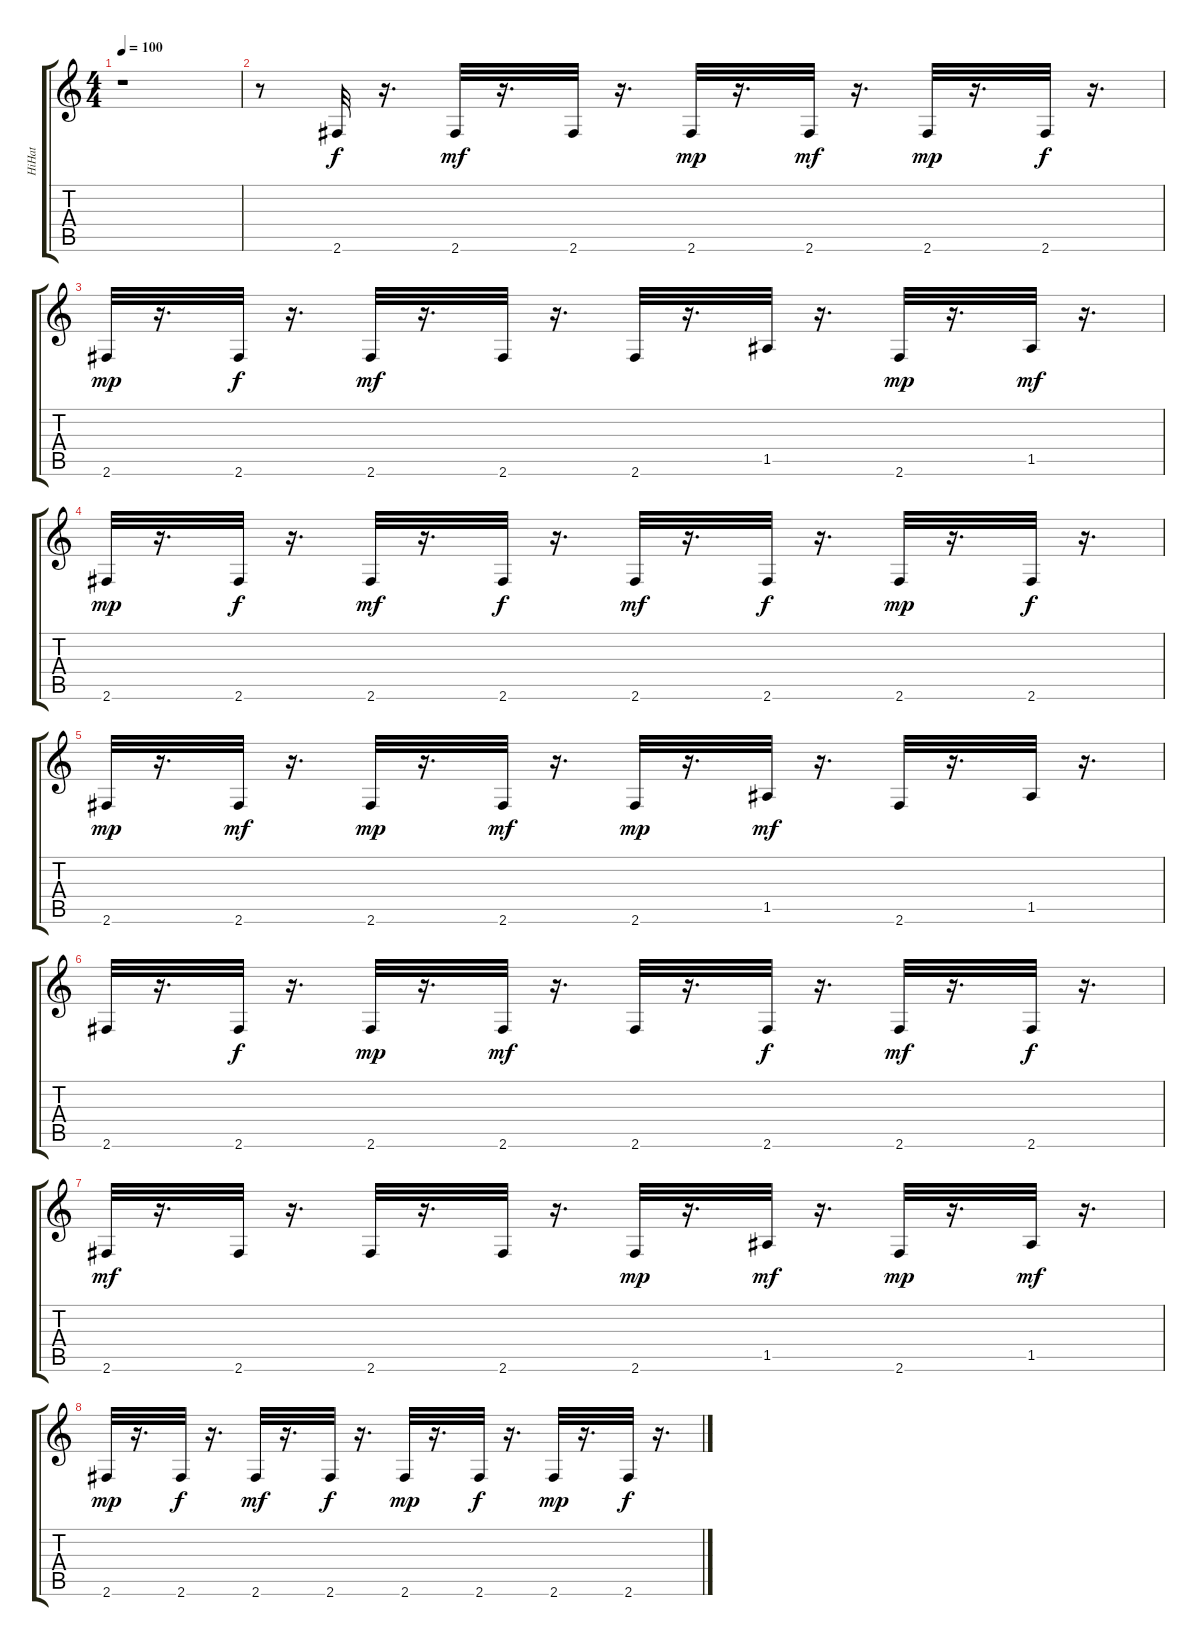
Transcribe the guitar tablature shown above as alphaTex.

\track ("HiHat" "HiHat") {instrument acousticguitarnylon}
\staff {score tabs}
\tuning (E4 B3 G3 D3 A2 E2) {hide}
\ts (4 4)
\tempo 100
\clef g2
\ks c
r.1{dy mf} |
r.8 2.6.32{dy f} r.16{d} 2.6.32{dy mf} r.16{d} 2.6.32 r.16{d} 2.6.32{dy mp} r.16{d} 2.6.32{dy mf} r.16{d} 2.6.32{dy mp} r.16{d} 2.6.32{dy f} r.16{d} |
2.6.32{dy mp} r.16{d} 2.6.32{dy f} r.16{d} 2.6.32{dy mf} r.16{d} 2.6.32 r.16{d} 2.6.32 r.16{d} 1.5.32 r.16{d} 2.6.32{dy mp} r.16{d} 1.5.32{dy mf} r.16{d} |
2.6.32{dy mp} r.16{d} 2.6.32{dy f} r.16{d} 2.6.32{dy mf} r.16{d} 2.6.32{dy f} r.16{d} 2.6.32{dy mf} r.16{d} 2.6.32{dy f} r.16{d} 2.6.32{dy mp} r.16{d} 2.6.32{dy f} r.16{d} |
2.6.32{dy mp} r.16{d} 2.6.32{dy mf} r.16{d} 2.6.32{dy mp} r.16{d} 2.6.32{dy mf} r.16{d} 2.6.32{dy mp} r.16{d} 1.5.32{dy mf} r.16{d} 2.6.32 r.16{d} 1.5.32 r.16{d} |
2.6.32 r.16{d} 2.6.32{dy f} r.16{d} 2.6.32{dy mp} r.16{d} 2.6.32{dy mf} r.16{d} 2.6.32 r.16{d} 2.6.32{dy f} r.16{d} 2.6.32{dy mf} r.16{d} 2.6.32{dy f} r.16{d} |
2.6.32{dy mf} r.16{d} 2.6.32 r.16{d} 2.6.32 r.16{d} 2.6.32 r.16{d} 2.6.32{dy mp} r.16{d} 1.5.32{dy mf} r.16{d} 2.6.32{dy mp} r.16{d} 1.5.32{dy mf} r.16{d} |
2.6.32{dy mp} r.16{d} 2.6.32{dy f} r.16{d} 2.6.32{dy mf} r.16{d} 2.6.32{dy f} r.16{d} 2.6.32{dy mp} r.16{d} 2.6.32{dy f} r.16{d} 2.6.32{dy mp} r.16{d} 2.6.32{dy f} r.16{d}
